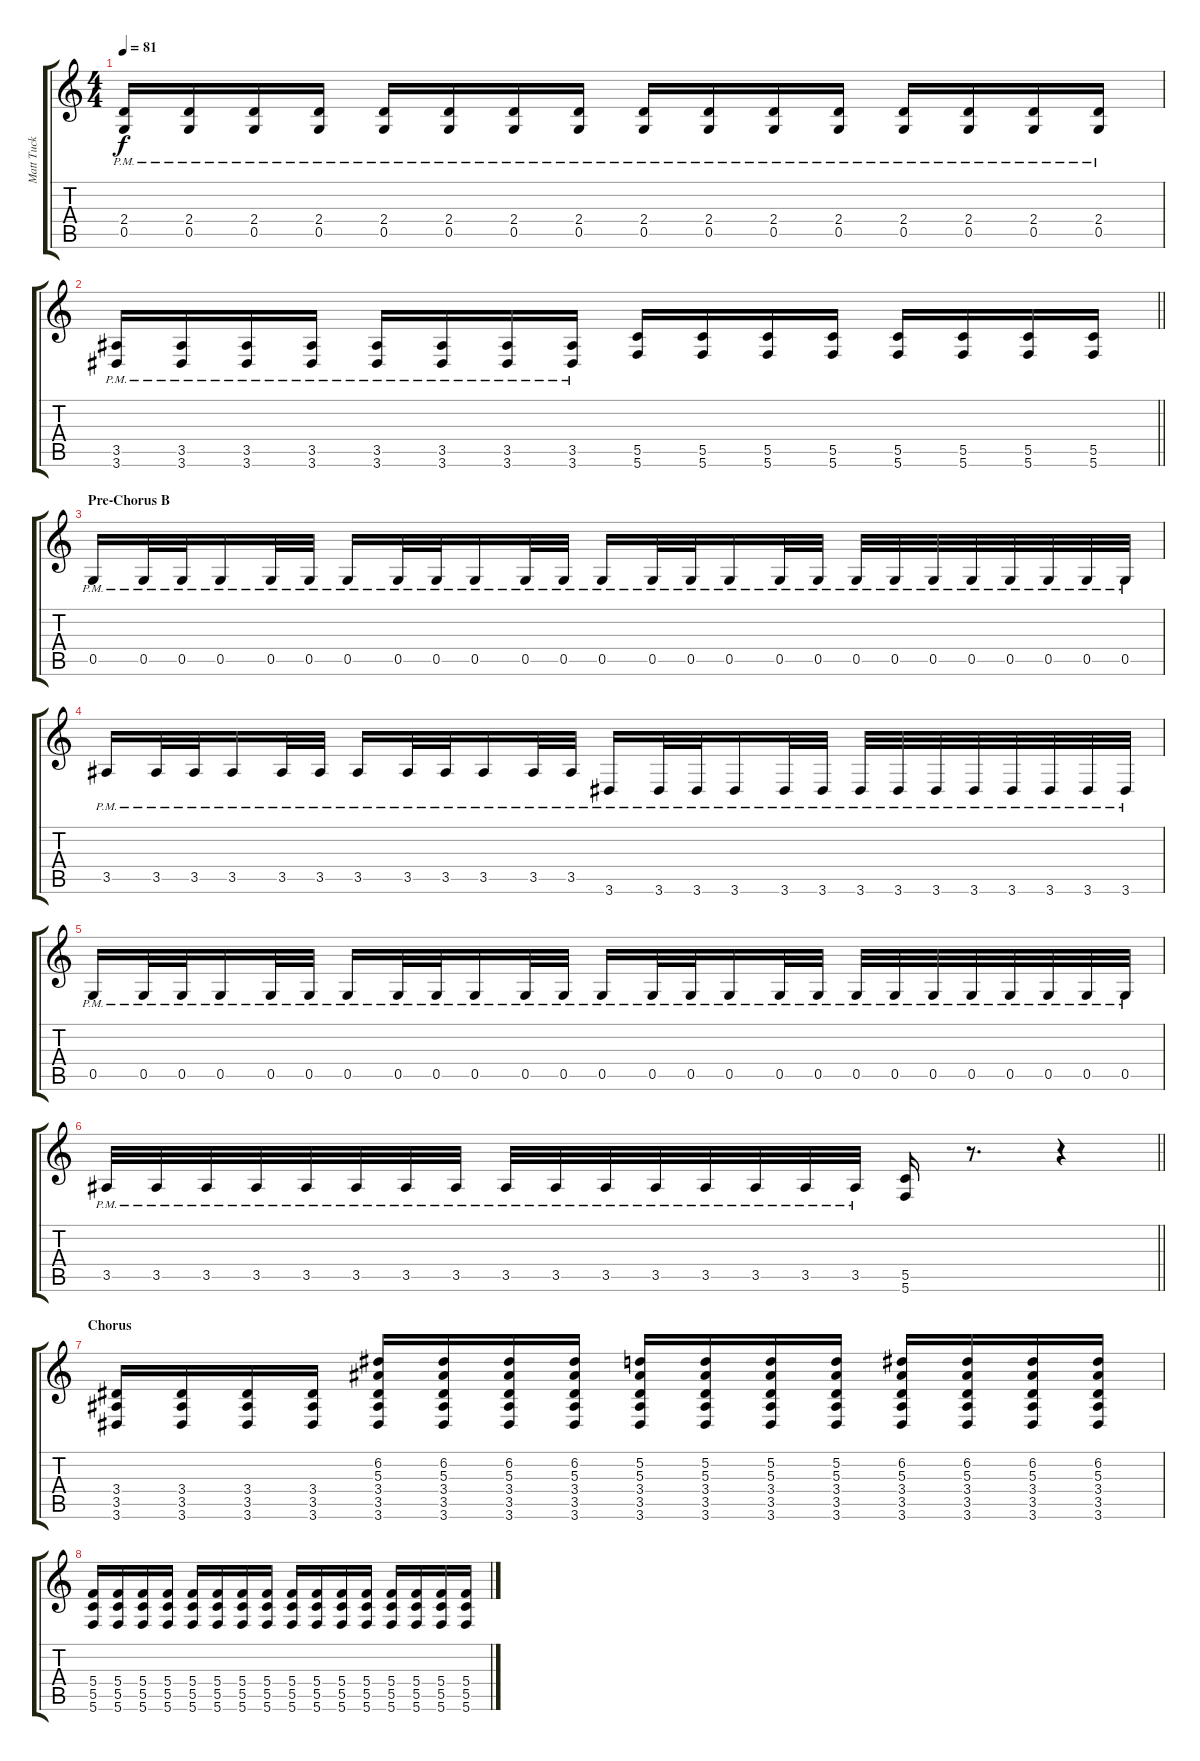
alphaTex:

\track ("Matt Tuck" "Matt Tuck") {instrument distortionguitar}
\staff {score tabs}
\tuning (D4 A3 F3 C3 G2 C2) {hide}
\ts (4 4)
\tempo 81
\clef g2
\ks c
(2.4{pm} 0.5{pm}).16{dy f} (2.4{pm} 0.5{pm}).16 (2.4{pm} 0.5{pm}).16 (2.4{pm} 0.5{pm}).16 (2.4{pm} 0.5{pm}).16 (2.4{pm} 0.5{pm}).16 (2.4{pm} 0.5{pm}).16 (2.4{pm} 0.5{pm}).16 (2.4{pm} 0.5{pm}).16 (2.4{pm} 0.5{pm}).16 (2.4{pm} 0.5{pm}).16 (2.4{pm} 0.5{pm}).16 (2.4{pm} 0.5{pm}).16 (2.4{pm} 0.5{pm}).16 (2.4{pm} 0.5{pm}).16 (2.4{pm} 0.5{pm}).16 |
\barLineRight lightlight
(3.5{pm} 3.6{pm}).16 (3.5{pm} 3.6{pm}).16 (3.5{pm} 3.6{pm}).16 (3.5{pm} 3.6{pm}).16 (3.5{pm} 3.6{pm}).16 (3.5{pm} 3.6{pm}).16 (3.5{pm} 3.6{pm}).16 (3.5{pm} 3.6{pm}).16 (5.5 5.6).16 (5.5 5.6).16 (5.5 5.6).16 (5.5 5.6).16 (5.5 5.6).16 (5.5 5.6).16 (5.5 5.6).16 (5.5 5.6).16 |
\section ("" "Pre-Chorus B")
0.5{pm}.16 0.5{pm}.32 0.5{pm}.32 0.5{pm}.16 0.5{pm}.32 0.5{pm}.32 0.5{pm}.16 0.5{pm}.32 0.5{pm}.32 0.5{pm}.16 0.5{pm}.32 0.5{pm}.32 0.5{pm}.16 0.5{pm}.32 0.5{pm}.32 0.5{pm}.16 0.5{pm}.32 0.5{pm}.32 0.5{pm}.32 0.5{pm}.32 0.5{pm}.32 0.5{pm}.32 0.5{pm}.32 0.5{pm}.32 0.5{pm}.32 0.5{pm}.32 |
3.5{pm}.16 3.5{pm}.32 3.5{pm}.32 3.5{pm}.16 3.5{pm}.32 3.5{pm}.32 3.5{pm}.16 3.5{pm}.32 3.5{pm}.32 3.5{pm}.16 3.5{pm}.32 3.5{pm}.32 3.6{pm}.16 3.6{pm}.32 3.6{pm}.32 3.6{pm}.16 3.6{pm}.32 3.6{pm}.32 3.6{pm}.32 3.6{pm}.32 3.6{pm}.32 3.6{pm}.32 3.6{pm}.32 3.6{pm}.32 3.6{pm}.32 3.6{pm}.32 |
0.5{pm}.16 0.5{pm}.32 0.5{pm}.32 0.5{pm}.16 0.5{pm}.32 0.5{pm}.32 0.5{pm}.16 0.5{pm}.32 0.5{pm}.32 0.5{pm}.16 0.5{pm}.32 0.5{pm}.32 0.5{pm}.16 0.5{pm}.32 0.5{pm}.32 0.5{pm}.16 0.5{pm}.32 0.5{pm}.32 0.5{pm}.32 0.5{pm}.32 0.5{pm}.32 0.5{pm}.32 0.5{pm}.32 0.5{pm}.32 0.5{pm}.32 0.5{pm}.32 |
\barLineRight lightlight
3.5{pm}.32 3.5{pm}.32 3.5{pm}.32 3.5{pm}.32 3.5{pm}.32 3.5{pm}.32 3.5{pm}.32 3.5{pm}.32 3.5{pm}.32 3.5{pm}.32 3.5{pm}.32 3.5{pm}.32 3.5{pm}.32 3.5{pm}.32 3.5{pm}.32 3.5{pm}.32 (5.5 5.6).16 r.8{d} r.4 |
\section ("" "Chorus")
(3.4 3.5 3.6).16{balance 16} (3.4 3.5 3.6).16 (3.4 3.5 3.6).16 (3.4 3.5 3.6).16 (6.2 5.3 3.4 3.5 3.6).16 (6.2 5.3 3.4 3.5 3.6).16 (6.2 5.3 3.4 3.5 3.6).16 (6.2 5.3 3.4 3.5 3.6).16 (5.2 5.3 3.4 3.5 3.6).16 (5.2 5.3 3.4 3.5 3.6).16 (5.2 5.3 3.4 3.5 3.6).16 (5.2 5.3 3.4 3.5 3.6).16 (6.2 5.3 3.4 3.5 3.6).16 (6.2 5.3 3.4 3.5 3.6).16 (6.2 5.3 3.4 3.5 3.6).16 (6.2 5.3 3.4 3.5 3.6).16 |
(5.4 5.5 5.6).16 (5.4 5.5 5.6).16 (5.4 5.5 5.6).16 (5.4 5.5 5.6).16 (5.4 5.5 5.6).16 (5.4 5.5 5.6).16 (5.4 5.5 5.6).16 (5.4 5.5 5.6).16 (5.4 5.5 5.6).16 (5.4 5.5 5.6).16 (5.4 5.5 5.6).16 (5.4 5.5 5.6).16 (5.4 5.5 5.6).16 (5.4 5.5 5.6).16 (5.4 5.5 5.6).16 (5.4 5.5 5.6).16
